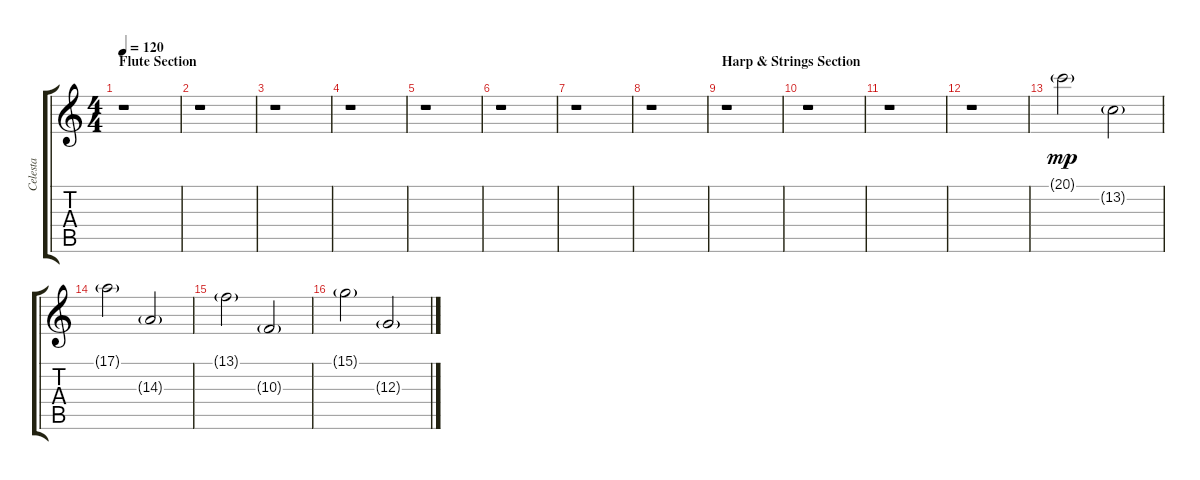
\track ("Celesta" "Celesta") {instrument celesta}
\staff {score tabs}
\tuning (E4 B3 G3 D3 A2 E2) {hide}
\ts (4 4)
\section ("" "Flute Section")
\tempo 120
\clef g2
\ks c
r.1{dy f} |
r.1 |
r.1 |
r.1 |
r.1 |
r.1 |
r.1 |
r.1 |
\section ("" "Harp & Strings Section")
r.1 |
r.1 |
r.1 |
r.1 |
20.1{g}.2{dy mp} 13.2{g}.2 |
17.1{g}.2 14.3{g}.2 |
13.1{g}.2 10.3{g}.2 |
15.1{g}.2 12.3{g}.2
